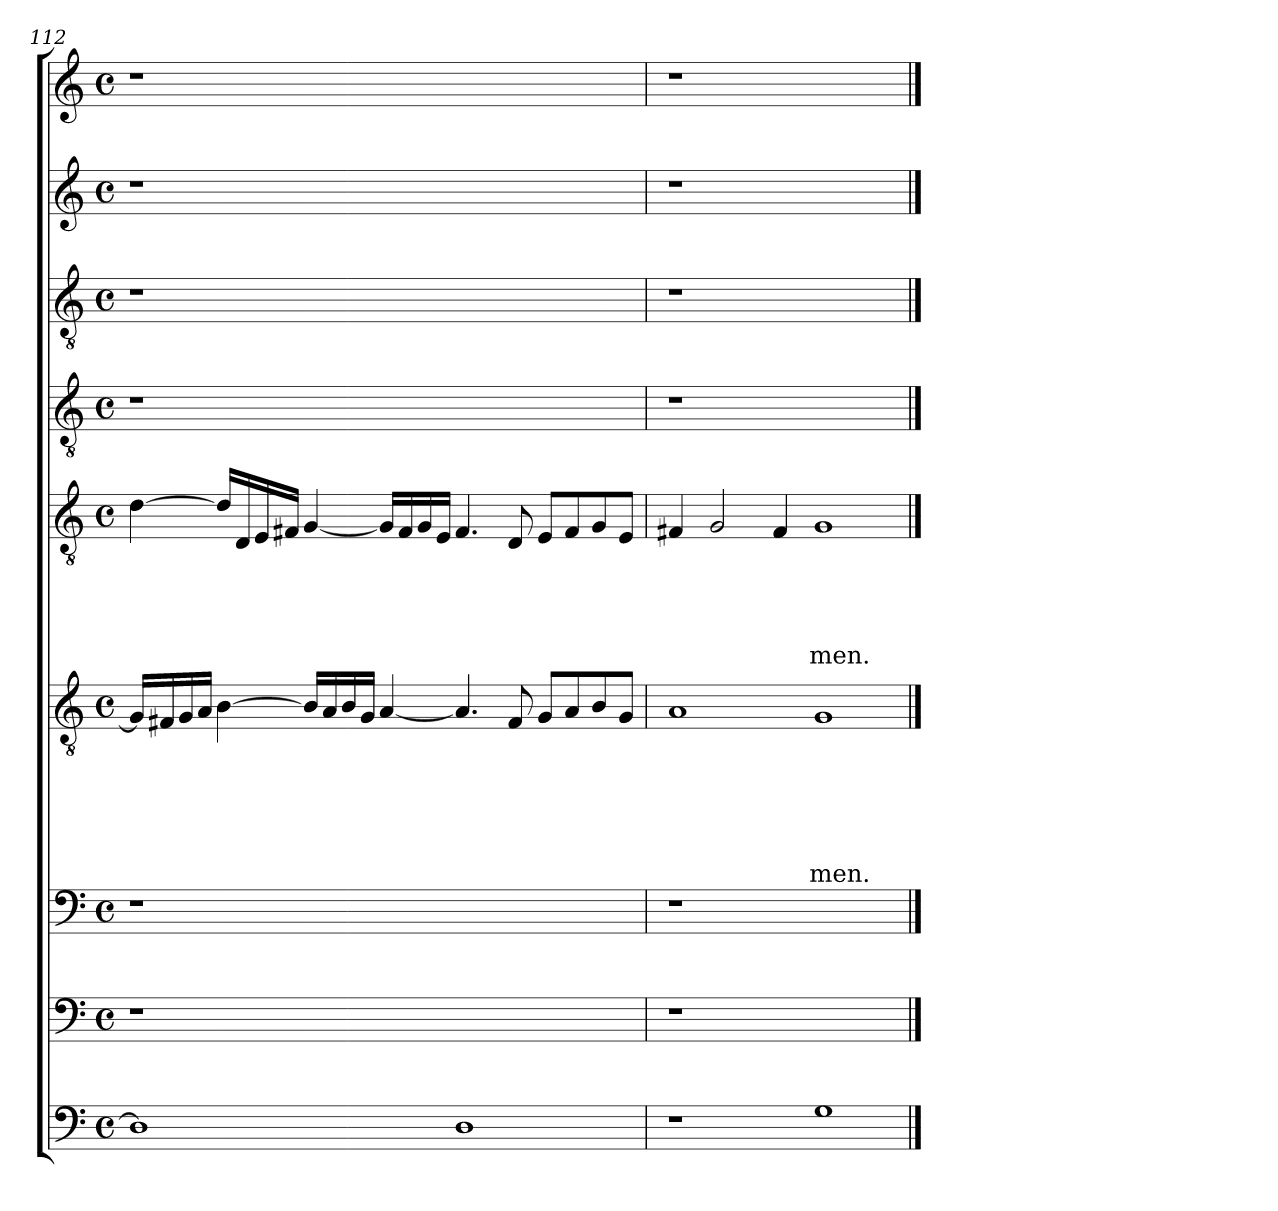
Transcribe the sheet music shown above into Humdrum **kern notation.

**kern	**kern	**kern	**kern	**text	**text	**text	**text	**text	**text	**kern	**text	**text	**text	**text	**text	**kern	**kern	**kern	**kern
*part9	*part8	*part7	*part6	*part6	*part6	*part6	*part6	*part6	*part6	*part5	*part5	*part5	*part5	*part5	*part5	*part4	*part3	*part2	*part1
*staff9	*staff8	*staff7	*staff6	*staff6	*staff6	*staff6	*staff6	*staff6	*staff6	*staff5	*staff5	*staff5	*staff5	*staff5	*staff5	*staff4	*staff3	*staff2	*staff1
!!LO:LB:g=z
*clefF4	*clefF4	*clefF4	*clefGv2	*	*	*	*	*	*	*clefGv2	*	*	*	*	*	*clefGv2	*clefGv2	*clefG2	*clefG2
*k[]	*k[]	*k[]	*k[]	*	*	*	*	*	*	*k[]	*	*	*	*	*	*k[]	*k[]	*k[]	*k[]
*C:	*C:	*C:	*C:	*	*	*	*	*	*	*C:	*	*	*	*	*	*C:	*C:	*C:	*C:
*M4/4	*M4/4	*M4/4	*M4/4	*	*	*	*	*	*	*M4/4	*	*	*	*	*	*M4/4	*M4/4	*M4/4	*M4/4
*met(c)	*met(c)	*met(c)	*met(c)	*	*	*	*	*	*	*met(c)	*	*	*	*	*	*met(c)	*met(c)	*met(c)	*met(c)
=112	=112	=112	=112	=112	=112	=112	=112	=112	=112	=112	=112	=112	=112	=112	=112	=112	=112	=112	=112
1D]	1r	1r	16G/LL]	.	.	.	.	.	.	[4d\	.	.	.	.	.	1r	1r	1r	1r
.	.	.	16F#X/	.	.	.	.	.	.	.	.	.	.	.	.	.	.	.	.
.	.	.	16G/	.	.	.	.	.	.	.	.	.	.	.	.	.	.	.	.
.	.	.	16A/JJ	.	.	.	.	.	.	.	.	.	.	.	.	.	.	.	.
.	.	.	[4B\	.	.	.	.	.	.	16d/LL]	.	.	.	.	.	.	.	.	.
.	.	.	.	.	.	.	.	.	.	16D/	.	.	.	.	.	.	.	.	.
.	.	.	.	.	.	.	.	.	.	16E/	.	.	.	.	.	.	.	.	.
.	.	.	.	.	.	.	.	.	.	16F#X/JJ	.	.	.	.	.	.	.	.	.
.	.	.	16B/LL]	.	.	.	.	.	.	[4G/	.	.	.	.	.	.	.	.	.
.	.	.	16A/	.	.	.	.	.	.	.	.	.	.	.	.	.	.	.	.
.	.	.	16B/	.	.	.	.	.	.	.	.	.	.	.	.	.	.	.	.
.	.	.	16G/JJ	.	.	.	.	.	.	.	.	.	.	.	.	.	.	.	.
.	.	.	[4A/	.	.	.	.	.	.	16G/LL]	.	.	.	.	.	.	.	.	.
.	.	.	.	.	.	.	.	.	.	16F#/	.	.	.	.	.	.	.	.	.
.	.	.	.	.	.	.	.	.	.	16G/	.	.	.	.	.	.	.	.	.
.	.	.	.	.	.	.	.	.	.	16E/JJ	.	.	.	.	.	.	.	.	.
1D	1ryy	1ryy	4.A/]	.	.	.	.	.	.	4.F#/	.	.	.	.	.	1ryy	1ryy	1ryy	1ryy
.	.	.	8F#/	.	.	.	.	.	.	8D/	.	.	.	.	.	.	.	.	.
.	.	.	8G/L	.	.	.	.	.	.	8E/L	.	.	.	.	.	.	.	.	.
.	.	.	8A/	.	.	.	.	.	.	8F#/	.	.	.	.	.	.	.	.	.
.	.	.	8B/	.	.	.	.	.	.	8G/	.	.	.	.	.	.	.	.	.
.	.	.	8G/J	.	.	.	.	.	.	8E/J	.	.	.	.	.	.	.	.	.
=113	=113	=113	=113	=113	=113	=113	=113	=113	=113	=113	=113	=113	=113	=113	=113	=113	=113	=113	=113
1r	1r	1r	1A	.	.	.	.	.	.	4F#X/	.	.	.	.	.	1r	1r	1r	1r
.	.	.	.	.	.	.	.	.	.	2G/	.	.	.	.	.	.	.	.	.
.	.	.	.	.	.	.	.	.	.	4F#/	.	.	.	.	.	.	.	.	.
1G	1ryy	1ryy	1G	.	.	.	.	.	-men.	1G	.	.	.	.	-men.	1ryy	1ryy	1ryy	1ryy
==	==	==	==	==	==	==	==	==	==	==	==	==	==	==	==	==	==	==	==
*-	*-	*-	*-	*-	*-	*-	*-	*-	*-	*-	*-	*-	*-	*-	*-	*-	*-	*-	*-
